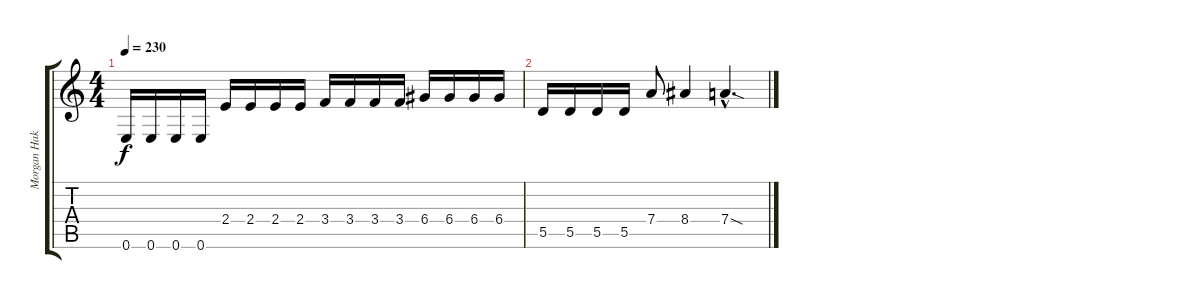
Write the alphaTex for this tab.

\track ("Morgan Hakansson" "Morgan Hak") {instrument distortionguitar}
\staff {score tabs}
\tuning (E4 B3 G3 D3 A2 E2) {hide}
\ts (4 4)
\tempo 230
\clef g2
\ks c
0.6.16{dy f} 0.6.16 0.6.16 0.6.16 2.4.16 2.4.16 2.4.16 2.4.16 3.4.16 3.4.16 3.4.16 3.4.16 6.4.16 6.4.16 6.4.16 6.4.16 |
5.5.16 5.5.16 5.5.16 5.5.16 7.4.8 8.4.4 7.4{sod hac}.4{d}
